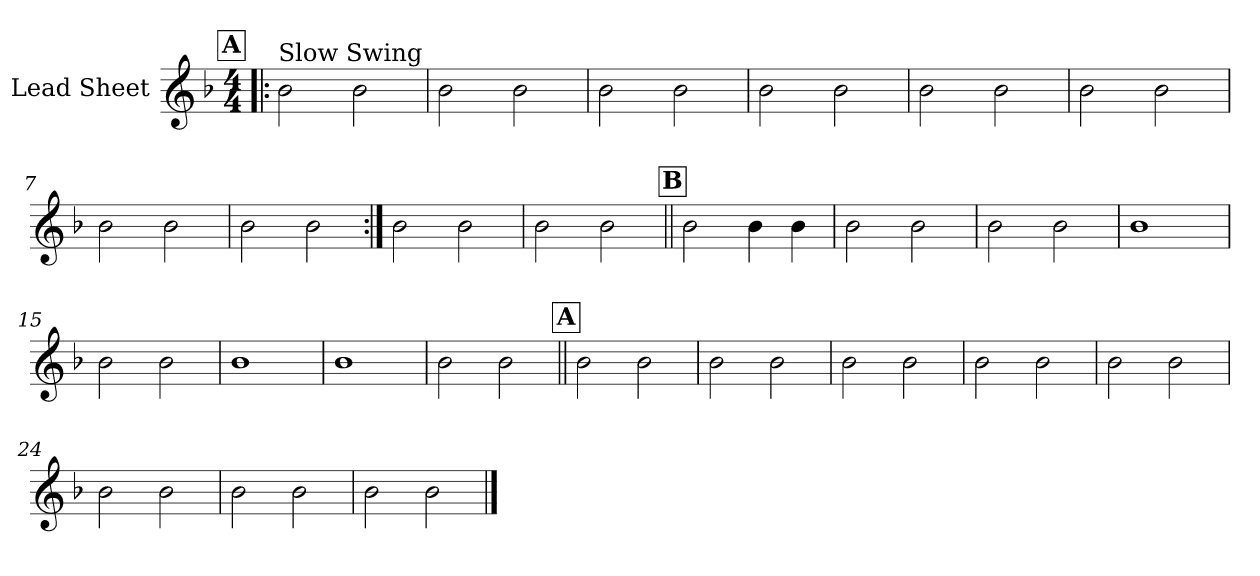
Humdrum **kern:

**kern
*part1
*staff1
*I"Lead Sheet
*clefG2
*k[b-]
*F:
*M4/4
!!LO:REH:place=s1:a:fs=14:t=A
=1!|:
!LO:TX:a:t=Slow Swing
2b-\
2b-\
=2
2b-\
2b-\
=3
2b-\
2b-\
=4
2b-\
2b-\
!!LO:LB:g=z
=5
2b-\
2b-\
=6
2b-\
2b-\
=7
2b-\
2b-\
=8
2b-\
2b-\
!!LO:LB:g=z
=9:|!
2b-\
2b-\
=10
2b-\
2b-\
!!LO:LB:g=z
!!LO:REH:place=s1:a:fs=14:t=B
=11||
2b-\
4b-\
4b-\
=12
2b-\
2b-\
=13
2b-\
2b-\
=14
1b-
!!LO:LB:g=z
=15
2b-\
2b-\
=16
1b-
=17
1b-
=18
2b-\
2b-\
!!LO:LB:g=z
!!LO:REH:place=s1:a:fs=14:t=A
=19||
2b-\
2b-\
=20
2b-\
2b-\
=21
2b-\
2b-\
=22
2b-\
2b-\
!!LO:LB:g=z
=23
2b-\
2b-\
=24
2b-\
2b-\
=25
2b-\
2b-\
=26
2b-\
2b-\
==
*-
